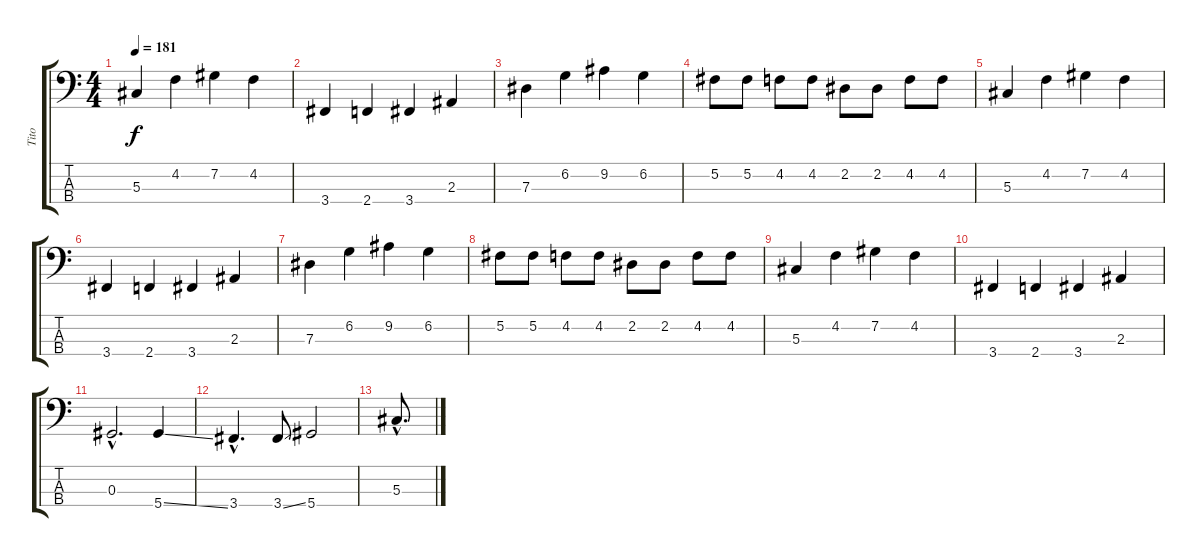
\track ("Tito" "Tito") {instrument electricbasspick}
\staff {score tabs}
\tuning (Gb2 Db2 Ab1 Eb1) {hide}
\ts (4 4)
\tempo 181
\clef f4
\ks c
5.3.4{dy f} 4.2.4 7.2.4 4.2.4 |
3.4.4 2.4.4 3.4.4 2.3.4 |
7.3.4 6.2.4 9.2.4 6.2.4 |
5.2.8 5.2.8 4.2.8 4.2.8 2.2.8 2.2.8 4.2.8 4.2.8 |
5.3.4 4.2.4 7.2.4 4.2.4 |
3.4.4 2.4.4 3.4.4 2.3.4 |
7.3.4 6.2.4 9.2.4 6.2.4 |
5.2.8 5.2.8 4.2.8 4.2.8 2.2.8 2.2.8 4.2.8 4.2.8 |
5.3.4 4.2.4 7.2.4 4.2.4 |
3.4.4 2.4.4 3.4.4 2.3.4 |
0.3{hac}.2{d} 5.4{ss}.4 |
3.4{hac}.4{d} 3.4{ss}.8 5.4.2 |
5.3{hac}.8{d}
